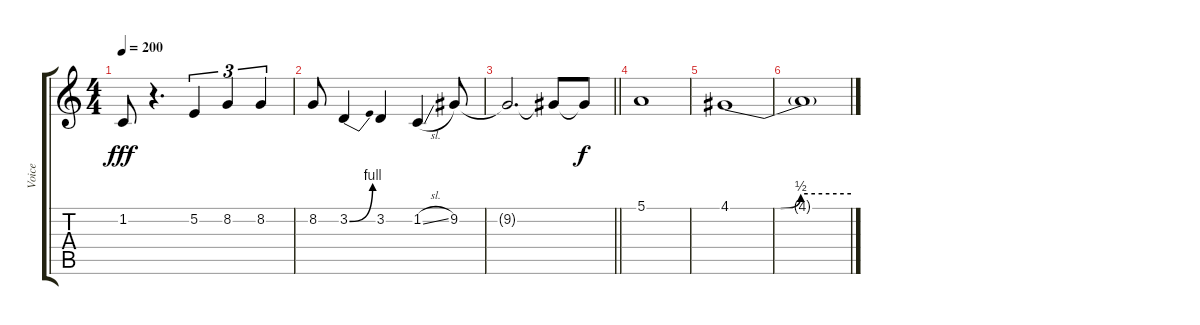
\track ("Voice" "Voice") {instrument lead1square}
\staff {score tabs}
\tuning (E4 B3 G3 D3 A2 E2) {hide}
\ts (4 4)
\tempo 200
\clef g2
\ks c
1.2{t}.8{dy fff} r.4{d} 5.2.4{tu (3 2)} 8.2.4{tu (3 2)} 8.2.4{tu (3 2)} |
8.2.8 3.2{be (bend 0 0 60 4)}.4 3.2.4 1.2{sl}.4 9.2.8 |
\barLineRight lightlight
9.2{t}.2{d} 9.2{t}.8 9.2{t}.8{dy f} |
5.1.1 |
4.1{be (custom 0 0 25 0 35 2 60 2)}.1 |
4.1{t}.1
